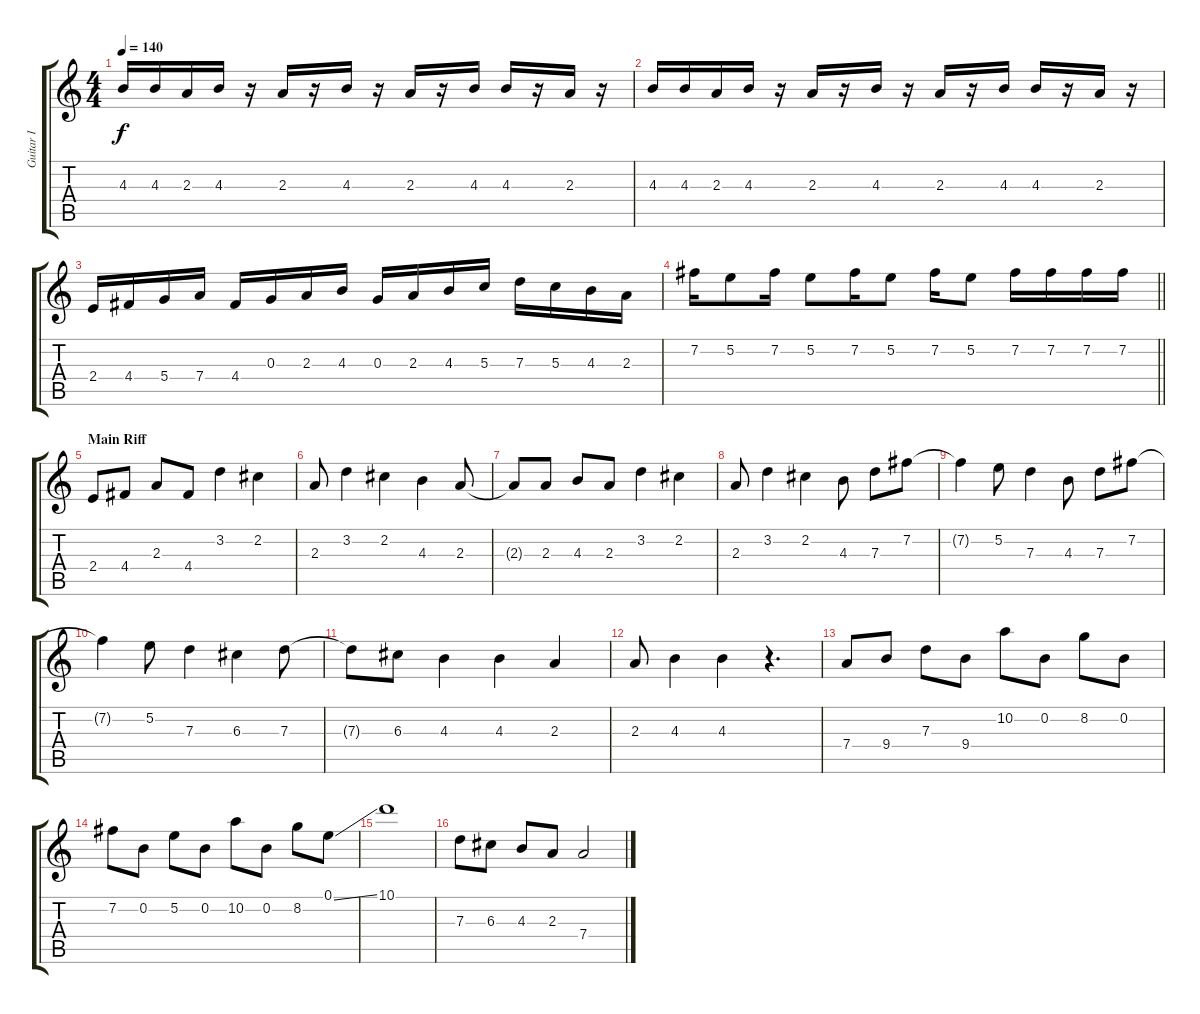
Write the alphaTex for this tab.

\track ("Guitar I" "Guitar I") {instrument distortionguitar}
\staff {score tabs}
\tuning (E4 B3 G3 D3 A2 E2) {hide}
\ts (4 4)
\tempo 140
\clef g2
\ks c
4.3.16{dy f} 4.3.16 2.3.16 4.3.16 r.16 2.3.16 r.16 4.3.16 r.16 2.3.16 r.16 4.3.16 4.3.16 r.16 2.3.16 r.16 |
4.3.16 4.3.16 2.3.16 4.3.16 r.16 2.3.16 r.16 4.3.16 r.16 2.3.16 r.16 4.3.16 4.3.16 r.16 2.3.16 r.16 |
2.4.16 4.4.16 5.4.16 7.4.16 4.4.16 0.3.16 2.3.16 4.3.16 0.3.16 2.3.16 4.3.16 5.3.16 7.3.16 5.3.16 4.3.16 2.3.16 |
\barLineRight lightlight
7.2.16 5.2.8 7.2.16 5.2.8 7.2.16 5.2.8 7.2.16 5.2.8 7.2.16 7.2.16 7.2.16 7.2.16 |
\section ("" "Main Riff")
2.4.8 4.4.8 2.3.8 4.4.8 3.2.4 2.2.4 |
2.3.8 3.2.4 2.2.4 4.3.4 2.3.8 |
2.3{t}.8 2.3.8 4.3.8 2.3.8 3.2.4 2.2.4 |
2.3.8 3.2.4 2.2.4 4.3.8 7.3.8 7.2.8 |
7.2{t}.4 5.2.8 7.3.4 4.3.8 7.3.8 7.2.8 |
7.2{t}.4 5.2.8 7.3.4 6.3.4 7.3.8 |
7.3{t}.8 6.3.8 4.3.4 4.3.4 2.3.4 |
2.3.8 4.3.4 4.3.4 r.4{d} |
7.4.8 9.4.8 7.3.8 9.4.8 10.2.8 0.2.8 8.2.8 0.2.8 |
7.2.8 0.2.8 5.2.8 0.2.8 10.2.8 0.2.8 8.2.8 0.1{ss}.8 |
10.1.1 |
7.3.8 6.3.8 4.3.8 2.3.8 7.4.2
